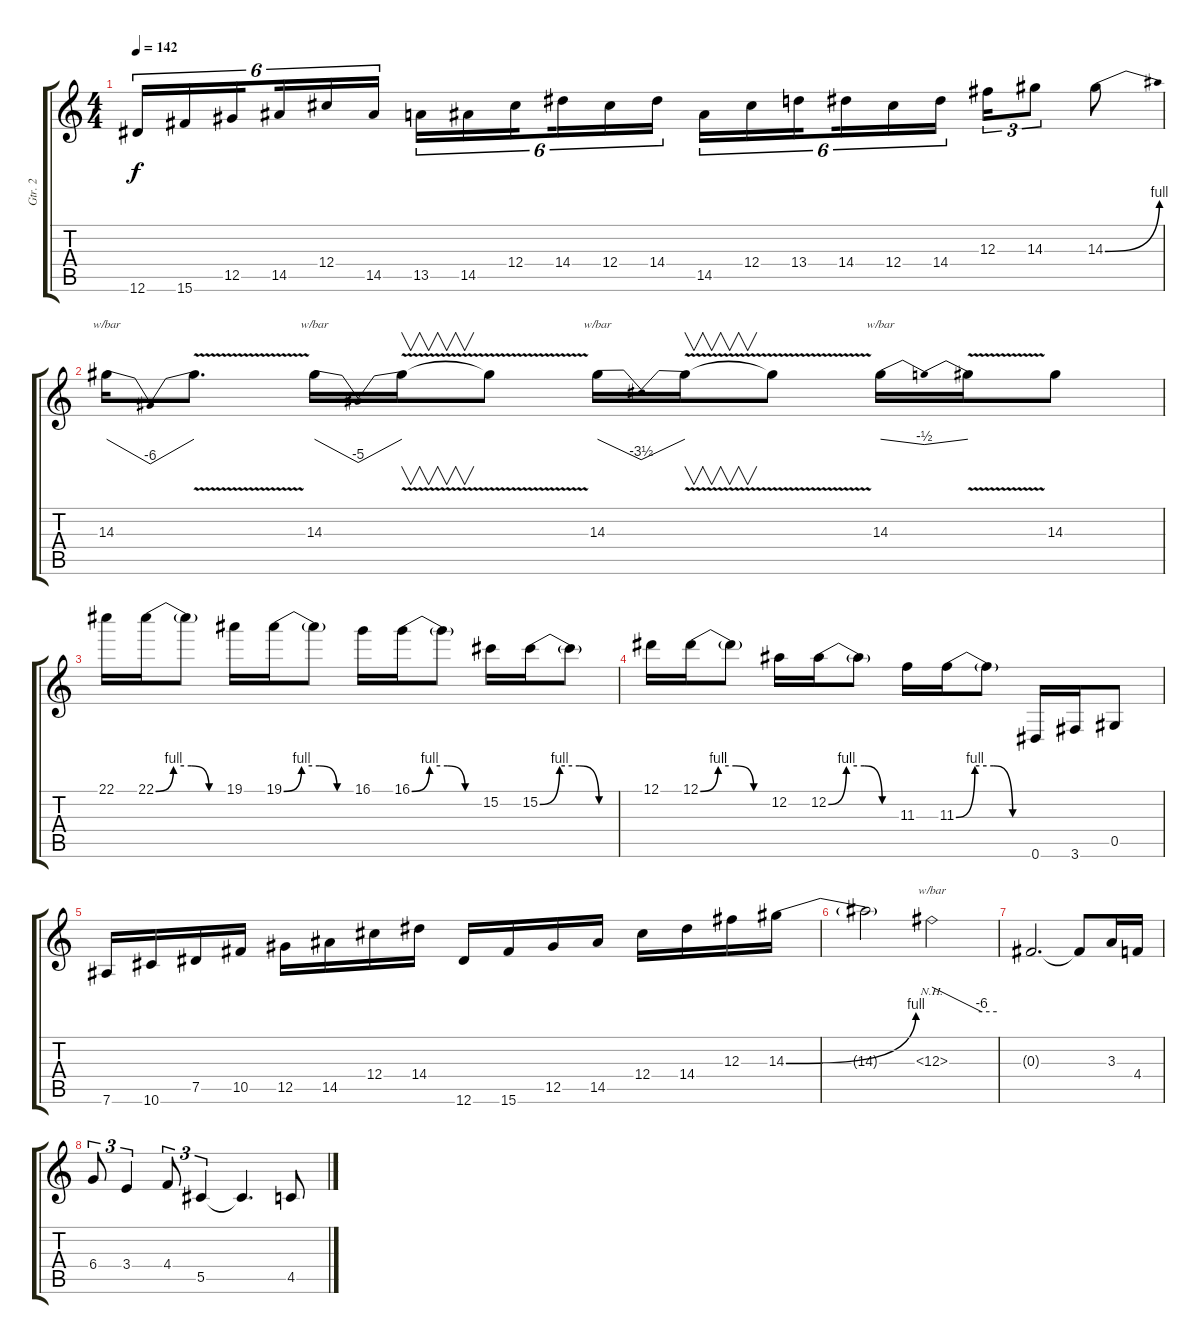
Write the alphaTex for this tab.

\track ("Gtr. 2" "Gtr. 2") {instrument overdrivenguitar}
\staff {score tabs}
\tuning (Eb4 Bb3 Gb3 Db3 Ab2 Eb2) {hide}
\ts (4 4)
\tempo 142
\clef g2
\ks c
12.6.16{tu (6 4) dy f} 15.6.16{tu (6 4)} 12.5.16{tu (6 4) beam splitsecondary} 14.5.16{tu (6 4)} 12.4.16{tu (6 4)} 14.5.16{tu (6 4)} 13.5.16{tu (6 4)} 14.5.16{tu (6 4)} 12.4.16{tu (6 4) beam splitsecondary} 14.4.16{tu (6 4)} 12.4.16{tu (6 4)} 14.4.16{tu (6 4)} 14.5.16{tu (6 4)} 12.4.16{tu (6 4)} 13.4.16{tu (6 4) beam splitsecondary} 14.4.16{tu (6 4)} 12.4.16{tu (6 4)} 14.4.16{tu (6 4)} 12.3.16{tu (3 2)} 14.3.8{tu (3 2)} 14.3{be (bend 0 0 60 4)}.8{balance 16} |
14.3.16{tbe (dip default 0 0 30 -24 60 0)} 14.3{v t}.8{d} 14.3.16{tbe (dip default 0 0 30 -20 60 0)} 14.3{v t}.16{v} 14.3{t}.8 14.3.16{tbe (dip default 0 0 30 -14 60 0)} 14.3{v t}.16{v} 14.3{t}.8 14.3.16{tbe (dip default 0 0 30 -2 60 0)} 14.3{v t}.16 14.3.8{balance 10} |
22.1.16 22.1{be (custom 0 0 15 4 30 4 45 0 60 0)}.16 22.1{t}.8 19.1.16 19.1{be (custom 0 0 15 4 30 4 45 0 60 0)}.16 19.1{t}.8 16.1.16 16.1{be (custom 0 0 15 4 30 4 45 0 60 0)}.16 16.1{t}.8 15.2.16 15.2{be (custom 0 0 15 4 30 4 45 0 60 0)}.16 15.2{t}.8 |
12.1.16 12.1{be (custom 0 0 15 4 30 4 45 0 60 0)}.16 12.1{t}.8 12.2.16 12.2{be (custom 0 0 15 4 30 4 45 0 60 0)}.16 12.2{t}.8 11.3.16 11.3{be (custom 0 0 15 4 30 4 45 0 60 0)}.16 11.3{t}.8 0.6.16 3.6.16 0.5.8 |
7.6.16 10.6.16{balance 5} 7.5.16 10.5.16 12.5.16 14.5.16 12.4.16 14.4.16 12.6.16 15.6.16 12.5.16 14.5.16 12.4.16 14.4.16 12.3.16 14.3{be (bend 0 0 60 4)}.16 |
14.3{t}.2 0.3{nh}.2{tbe (custom default 0 0 46 -24 60 -24)} |
0.3{t}.2{d} 0.3{t}.8 3.3.16{balance 11} 4.4.16 |
6.4.8{tu (3 2)} 3.4.4{tu (3 2)} 4.4.8{tu (3 2)} 5.5.4{tu (3 2)} 5.5{t}.4{d} 4.5.8
